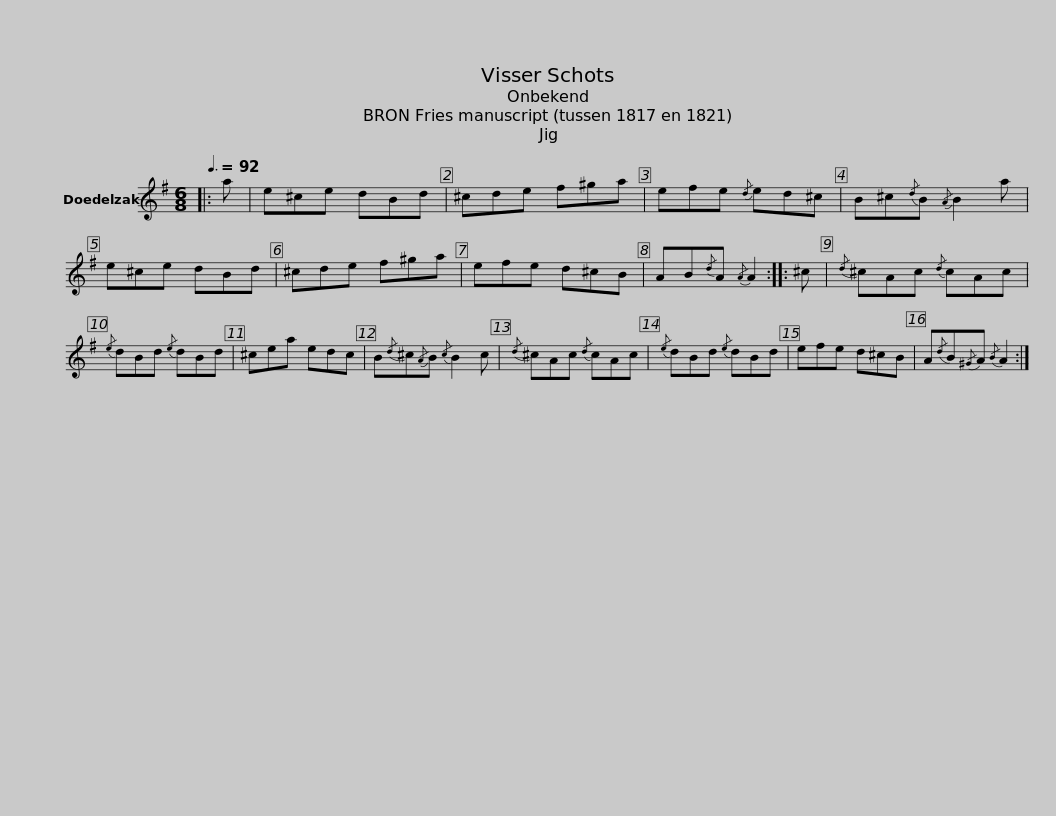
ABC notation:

X:1
L:1/8
Q:3/8=92
M:6/8
I:linebreak $
K:none
V:1 treble transpose=-2
V:1
[K:G]|: a | e^ce dBd | ^cde f^ga | efe{/d} ed^c | B^c{/d}B{/A} B2 a |$ %5
 e^ce dBd | ^cde f^ga | efe d^cB | AB{/d}A{/A} A2 :: ^c |$ %10
{/d} ^cAc{/d} cAc |{/e} dBd{/e} dBd | ^cea edc | B{/d}^c{/A}B{/c} B2 c |{/d} ^cAc{/d} cAc |$ %15
{/e} dBd{/e} dBd | efe d^cB | A{/d}B{/^G}A{/B} A2 :| %18
